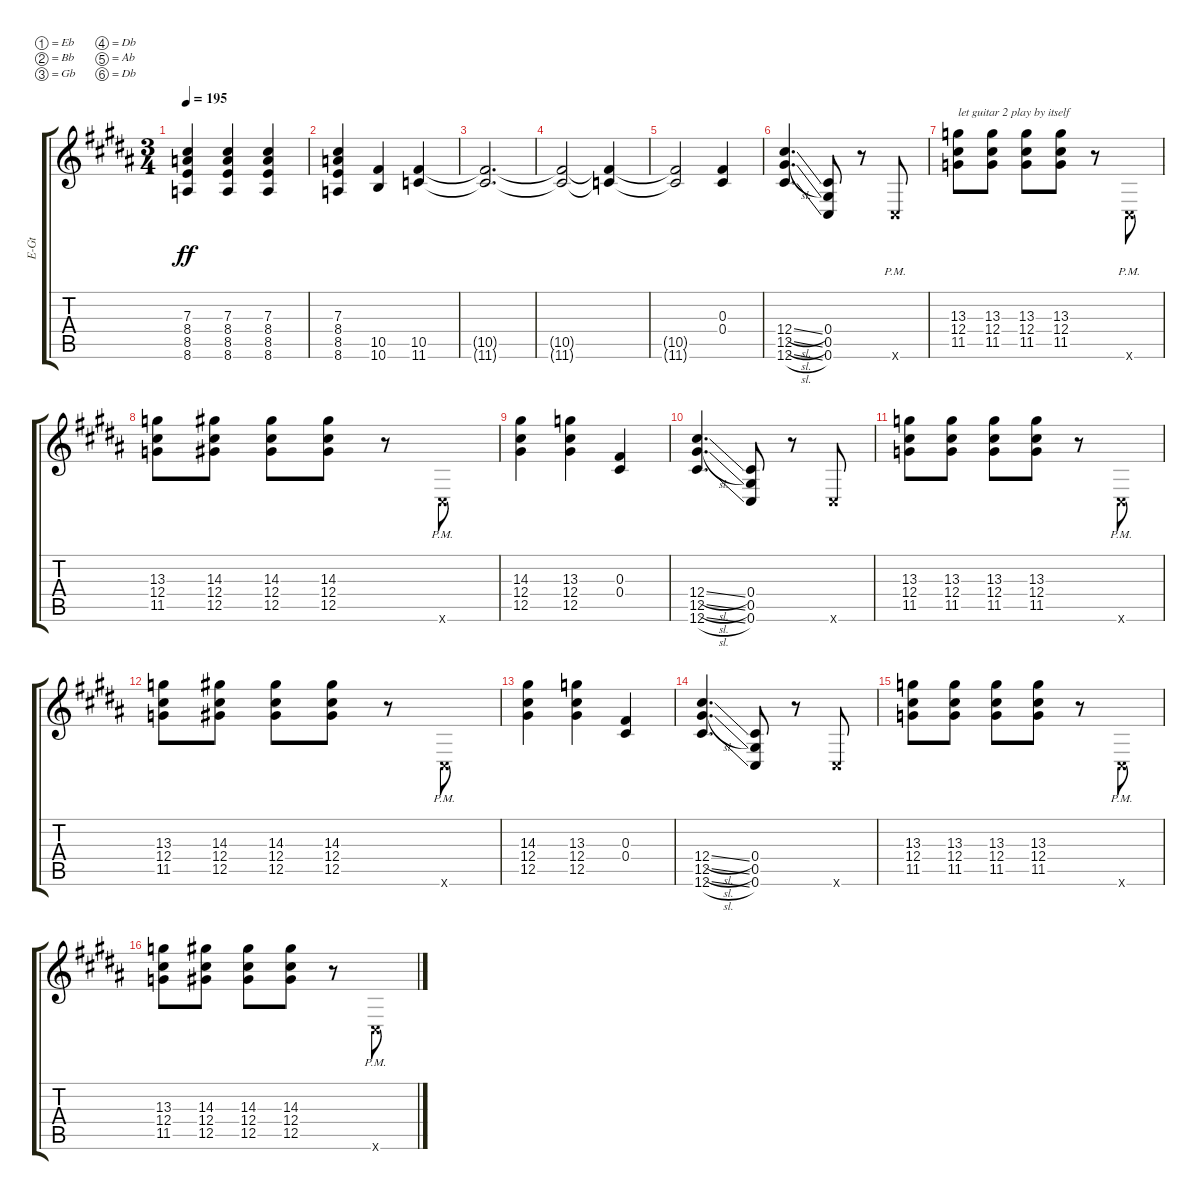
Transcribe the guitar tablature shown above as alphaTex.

\bracketExtendMode groupsimilarinstruments
\otherSystemsTrackNameOrientation horizontal
\track ("Electric Guitar 2" "E-Gt") {instrument distortionguitar}
\staff {score tabs}
\tuning (Eb4 Bb3 Gb3 Db3 Ab2 Db2)
\ts (3 4)
\tempo 195
\clef g2
\ks b
(8.6{acc b} 8.5{acc forcenatural} 8.4{acc b} 7.3{acc forcenatural}).4{dy ff beam Up} (8.6{acc b} 8.5{acc forcenatural} 8.4{acc b} 7.3{acc forcenatural}).4{beam Up} (8.6{acc b} 8.5{acc forcenatural} 8.4{acc b} 7.3{acc forcenatural}).4{beam Up} |
(8.6{acc b} 8.5{acc forcenatural} 8.4{acc b} 7.3{acc forcenatural}).4{beam Up} (10.6{acc forcenatural} 10.5{acc forcenatural}).4{beam Up} (11.6{acc b} 10.5{acc forcenatural}).4{beam Up} |
(11.6{t acc b} 10.5{t acc forcenatural}).2{d beam Up} |
(11.6{t acc b} 10.5{t acc forcenatural}).2{beam Up} (11.6{t acc b} 10.5{t acc forcenatural}).4{beam Up} |
(11.6{t acc b} 10.5{t acc forcenatural}).2{beam Up} (0.4{acc forcenatural} 0.3{acc forcenatural}).4{beam Up} |
(12.4{sl acc forcenatural} 12.6{sl acc forcenatural} 12.5{sl acc forcenatural}).4{d beam Up} (0.6{acc forcenatural} 0.5{acc forcenatural} 0.4{acc forcenatural}).8{beam Up} r.8{beam Up} 0.6{pm x acc forcenatural}.8{beam Up} |
(11.5{acc b} 12.4{acc forcenatural} 13.3{acc b}).8{txt "let guitar 2 play by itself" beam Down} (11.5{acc b} 12.4{acc forcenatural} 13.3{acc b}).8{beam Down} (11.5{acc b} 12.4{acc forcenatural} 13.3{acc b}).8{beam Down} (11.5{acc b} 12.4{acc forcenatural} 13.3{acc b}).8{beam Down} r.8{beam Down} 0.6{pm x acc forcenatural}.8{beam Up} |
(11.5{acc b} 12.4{acc forcenatural} 13.3{acc b}).8{beam Down} (12.5{acc forcenatural} 12.4{acc forcenatural} 14.3{acc forcenatural}).8{beam Down} (12.5{acc forcenatural} 12.4{acc forcenatural} 14.3{acc forcenatural}).8{beam Down} (12.5{acc forcenatural} 12.4{acc forcenatural} 14.3{acc forcenatural}).8{beam Down} r.8{beam Down} 0.6{pm x acc forcenatural}.8{beam Up} |
(12.5{acc forcenatural} 12.4{acc forcenatural} 14.3{acc forcenatural}).4{beam Down} (13.3{acc b} 12.4{acc forcenatural} 12.5{acc forcenatural}).4{beam Down} (0.4{acc forcenatural} 0.3{acc forcenatural}).4{beam Up} |
(12.4{sl acc forcenatural} 12.6{sl acc forcenatural} 12.5{sl acc forcenatural}).4{d beam Up} (0.6{acc forcenatural} 0.5{acc forcenatural} 0.4{acc forcenatural}).8{beam Up} r.8{beam Up} 0.6{x acc forcenatural}.8{beam Up} |
(11.5{acc b} 12.4{acc forcenatural} 13.3{acc b}).8{beam Down} (11.5{acc b} 12.4{acc forcenatural} 13.3{acc b}).8{beam Down} (11.5{acc b} 12.4{acc forcenatural} 13.3{acc b}).8{beam Down} (11.5{acc b} 12.4{acc forcenatural} 13.3{acc b}).8{beam Down} r.8{beam Down} 0.6{pm x acc forcenatural}.8{beam Up} |
(11.5{acc b} 12.4{acc forcenatural} 13.3{acc b}).8{beam Down} (12.5{acc forcenatural} 12.4{acc forcenatural} 14.3{acc forcenatural}).8{beam Down} (12.5{acc forcenatural} 12.4{acc forcenatural} 14.3{acc forcenatural}).8{beam Down} (12.5{acc forcenatural} 12.4{acc forcenatural} 14.3{acc forcenatural}).8{beam Down} r.8{beam Down} 0.6{pm x acc forcenatural}.8{beam Up} |
(12.5{acc forcenatural} 12.4{acc forcenatural} 14.3{acc forcenatural}).4{beam Down} (13.3{acc b} 12.4{acc forcenatural} 12.5{acc forcenatural}).4{beam Down} (0.4{acc forcenatural} 0.3{acc forcenatural}).4{beam Up} |
(12.4{sl acc forcenatural} 12.6{sl acc forcenatural} 12.5{sl acc forcenatural}).4{d beam Up} (0.6{acc forcenatural} 0.5{acc forcenatural} 0.4{acc forcenatural}).8{beam Up} r.8{beam Up} 0.6{x acc forcenatural}.8{beam Up} |
(11.5{acc b} 12.4{acc forcenatural} 13.3{acc b}).8{beam Down} (11.5{acc b} 12.4{acc forcenatural} 13.3{acc b}).8{beam Down} (11.5{acc b} 12.4{acc forcenatural} 13.3{acc b}).8{beam Down} (11.5{acc b} 12.4{acc forcenatural} 13.3{acc b}).8{beam Down} r.8{beam Down} 0.6{pm x acc forcenatural}.8{beam Up} |
(11.5{acc b} 12.4{acc forcenatural} 13.3{acc b}).8{beam Down} (12.5{acc forcenatural} 12.4{acc forcenatural} 14.3{acc forcenatural}).8{beam Down} (12.5{acc forcenatural} 12.4{acc forcenatural} 14.3{acc forcenatural}).8{beam Down} (12.5{acc forcenatural} 12.4{acc forcenatural} 14.3{acc forcenatural}).8{beam Down} r.8{beam Down} 0.6{pm x acc forcenatural}.8{beam Up}
